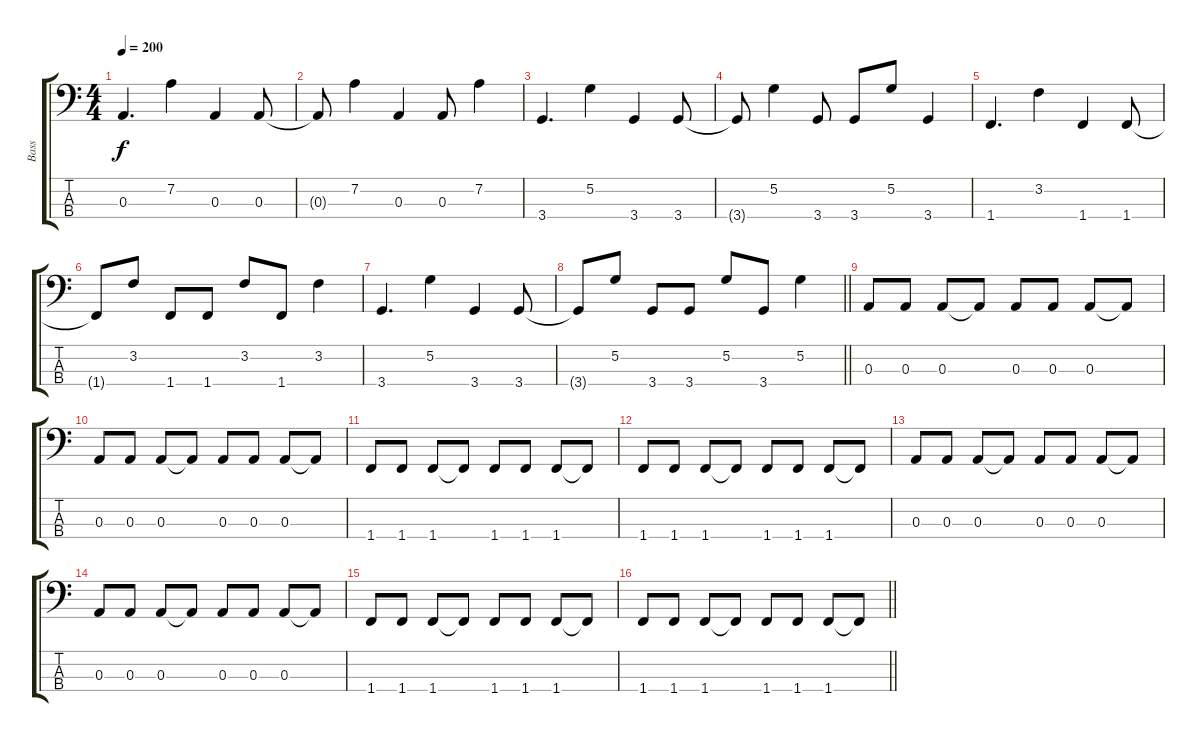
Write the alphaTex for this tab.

\track ("Bass" "Bass") {instrument electricbassfinger}
\staff {score tabs}
\tuning (G2 D2 A1 E1) {hide}
\ts (4 4)
\section ("" "")
\tempo 200
\clef f4
\ks c
0.3.4{d dy f} 7.2.4 0.3.4 0.3.8 |
0.3{t}.8 7.2.4 0.3.4 0.3.8 7.2.4 |
3.4.4{d} 5.2.4 3.4.4 3.4.8 |
3.4{t}.8 5.2.4 3.4.8 3.4.8 5.2.8 3.4.4 |
1.4.4{d} 3.2.4 1.4.4 1.4.8 |
1.4{t}.8 3.2.8 1.4.8 1.4.8 3.2.8 1.4.8 3.2.4 |
3.4.4{d} 5.2.4 3.4.4 3.4.8 |
\barLineRight lightlight
3.4{t}.8 5.2.8 3.4.8 3.4.8 5.2.8 3.4.8 5.2.4 |
\section ("" "")
0.3.8 0.3.8 0.3.8 0.3{t}.8 0.3.8 0.3.8 0.3.8 0.3{t}.8 |
0.3.8 0.3.8 0.3.8 0.3{t}.8 0.3.8 0.3.8 0.3.8 0.3{t}.8 |
1.4.8 1.4.8 1.4.8 1.4{t}.8 1.4.8 1.4.8 1.4.8 1.4{t}.8 |
1.4.8 1.4.8 1.4.8 1.4{t}.8 1.4.8 1.4.8 1.4.8 1.4{t}.8 |
0.3.8 0.3.8 0.3.8 0.3{t}.8 0.3.8 0.3.8 0.3.8 0.3{t}.8 |
0.3.8 0.3.8 0.3.8 0.3{t}.8 0.3.8 0.3.8 0.3.8 0.3{t}.8 |
1.4.8 1.4.8 1.4.8 1.4{t}.8 1.4.8 1.4.8 1.4.8 1.4{t}.8 |
\barLineRight lightlight
1.4.8 1.4.8 1.4.8 1.4{t}.8 1.4.8 1.4.8 1.4.8 1.4{t}.8
